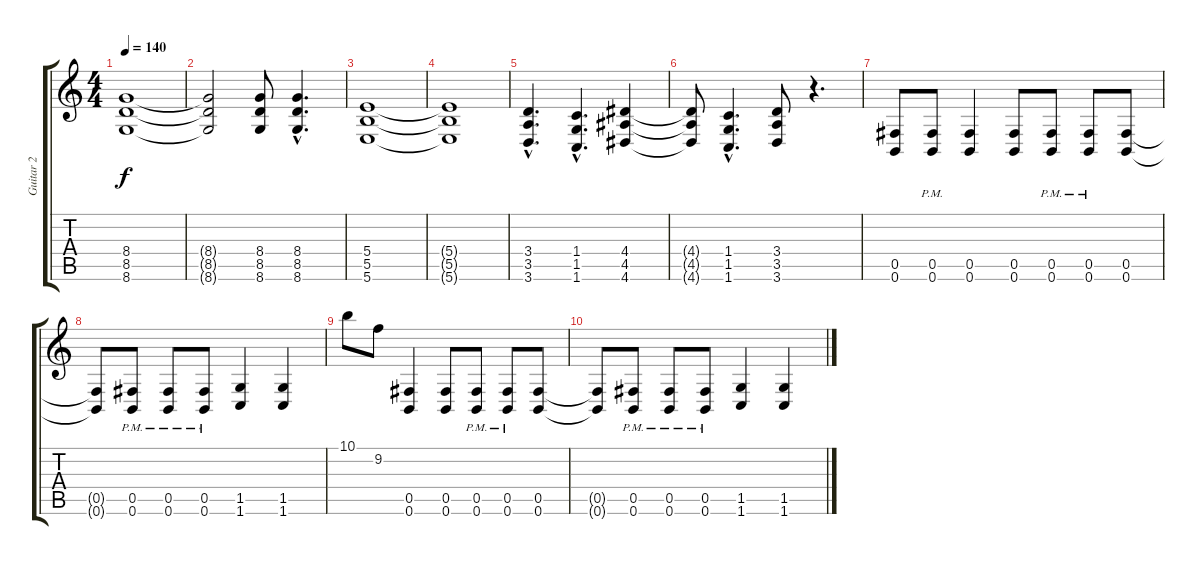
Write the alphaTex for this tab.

\track ("Guitar 2" "Guitar 2") {instrument distortionguitar}
\staff {score tabs}
\tuning (Db4 Ab3 E3 B2 Gb2 B1) {hide}
\ts (4 4)
\tempo 140
\clef g2
\ks c
(8.4 8.5 8.6).1{dy f} |
(8.4{t} 8.5{t} 8.6{t}).2 (8.4 8.5 8.6).8 (8.4{hac} 8.5{hac} 8.6{hac}).4{d} |
(5.4 5.5 5.6).1 |
(5.4{t} 5.5{t} 5.6{t}).1 |
(3.4{hac} 3.5{hac} 3.6{hac}).4{d} (1.4{hac} 1.5{hac} 1.6{hac}).4{d} (4.4 4.5 4.6).4 |
(4.4{t} 4.5{t} 4.6{t}).8 (1.4{hac} 1.5{hac} 1.6{hac}).4{d} (3.4 3.5 3.6).8 r.4{d} |
(0.5 0.6).8 (0.5{pm} 0.6{pm}).8 (0.5 0.6).4 (0.5 0.6).8 (0.5{pm} 0.6{pm}).8 (0.5{pm} 0.6{pm}).8 (0.5 0.6).8 |
(0.5{t} 0.6{t}).8 (0.5{pm} 0.6{pm}).8 (0.5{pm} 0.6{pm}).8 (0.5{pm} 0.6{pm}).8 (1.5 1.6).4 (1.5 1.6).4 |
10.1.8 9.2.8 (0.5 0.6).4 (0.5 0.6).8 (0.5{pm} 0.6{pm}).8 (0.5{pm} 0.6{pm}).8 (0.5 0.6).8 |
(0.5{t} 0.6{t}).8 (0.5{pm} 0.6{pm}).8 (0.5{pm} 0.6{pm}).8 (0.5{pm} 0.6{pm}).8 (1.5 1.6).4 (1.5 1.6).4
